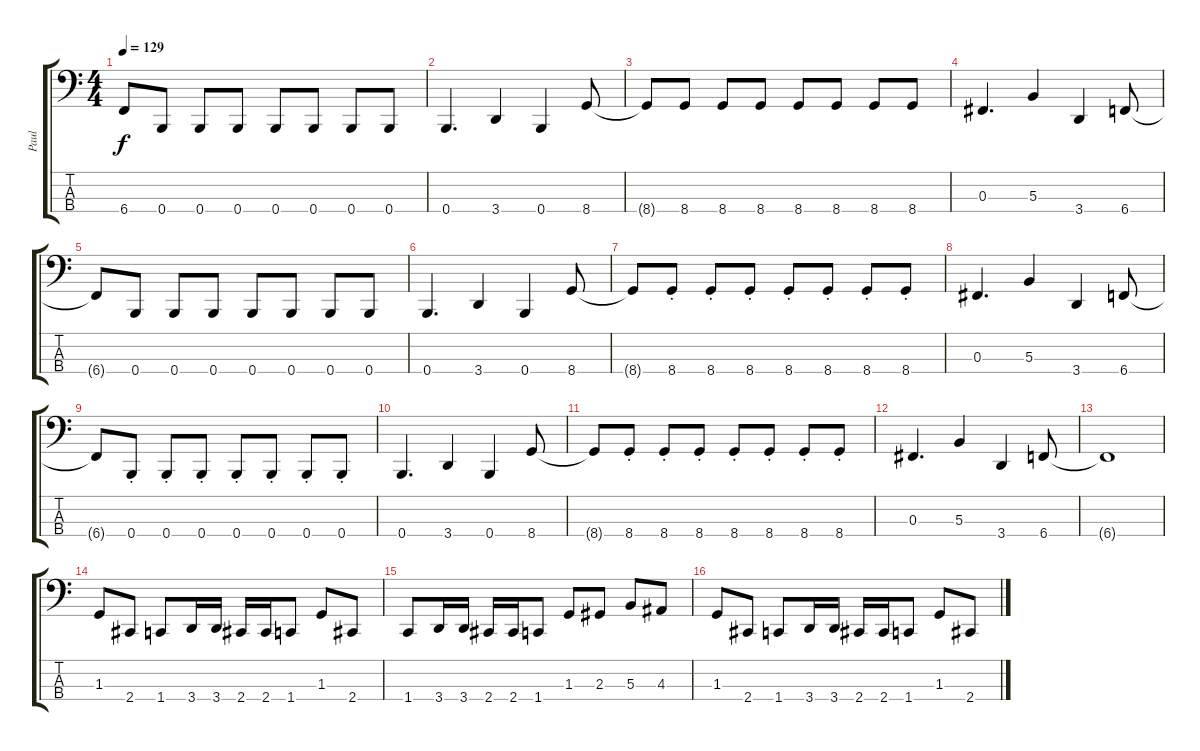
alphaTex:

\track ("Paul" "Paul") {instrument electricbasspick}
\staff {score tabs}
\tuning (E2 B1 Gb1 B0) {hide}
\ts (4 4)
\tempo 129
\clef f4
\ks c
6.4{t}.8{dy f} 0.4.8 0.4.8 0.4.8 0.4.8 0.4.8 0.4.8 0.4.8 |
0.4.4{d} 3.4.4 0.4.4 8.4.8 |
8.4{t}.8 8.4.8 8.4.8 8.4.8 8.4.8 8.4.8 8.4.8 8.4.8 |
0.3.4{d} 5.3.4 3.4.4 6.4.8 |
6.4{t}.8 0.4.8 0.4.8 0.4.8 0.4.8 0.4.8 0.4.8 0.4.8 |
0.4.4{d} 3.4.4 0.4.4 8.4.8 |
8.4{t}.8 8.4{st}.8 8.4{st}.8 8.4{st}.8 8.4{st}.8 8.4{st}.8 8.4{st}.8 8.4{st}.8 |
0.3.4{d} 5.3.4 3.4.4 6.4.8 |
6.4{t}.8 0.4{st}.8 0.4{st}.8 0.4{st}.8 0.4{st}.8 0.4{st}.8 0.4{st}.8 0.4{st}.8 |
0.4.4{d} 3.4.4 0.4.4 8.4.8 |
8.4{t}.8 8.4{st}.8 8.4{st}.8 8.4{st}.8 8.4{st}.8 8.4{st}.8 8.4{st}.8 8.4{st}.8 |
0.3.4{d} 5.3.4 3.4.4 6.4.8 |
6.4{t}.1 |
1.3.8 2.4.8 1.4.8 3.4.16 3.4.16 2.4.16 2.4.16 1.4.8 1.3.8 2.4.8 |
1.4.8 3.4.16 3.4.16 2.4.16 2.4.16 1.4.8 1.3.8 2.3.8 5.3.8 4.3.8 |
1.3.8 2.4.8 1.4.8 3.4.16 3.4.16 2.4.16 2.4.16 1.4.8 1.3.8 2.4.8
